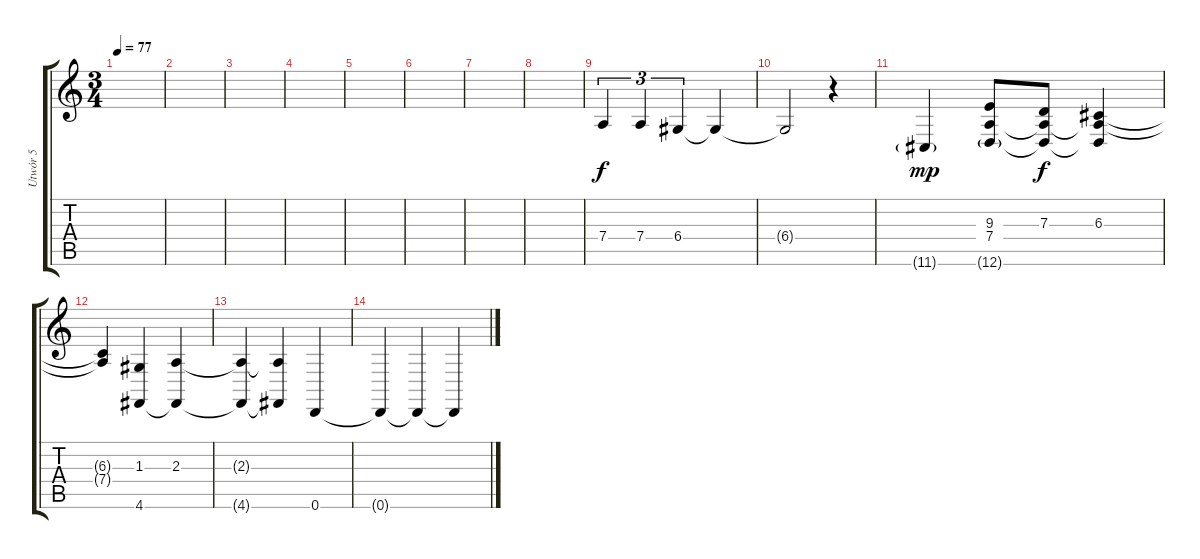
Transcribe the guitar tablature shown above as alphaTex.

\track ("Utwór 5" "Utwór 5") {instrument stringensemble1}
\staff {score tabs}
\tuning (E4 B3 G3 D3 A2 D2) {hide}
\ts (3 4)
\tempo 77
\clef g2
\ks c
|
|
|
|
|
|
|
|
7.4.4{tu (3 2)} 7.4.4{tu (3 2)} 6.4.4{tu (3 2)} 6.4{t}.4 |
6.4{t}.2 r.4 |
11.6{g}.4{dy mp} (9.3 7.4 12.6{g}).8 (7.3 7.4{t} 12.6{t}).8{dy f} (6.3 7.4{t} 12.6{t}).4 |
(6.3{t} 7.4{t}).4 (1.3 4.6).4 (2.3 4.6{t}).4 |
(2.3{t} 4.6{t}).4 (2.3{t} 4.6{t}).4 0.6.4 |
0.6{t}.4 0.6{t}.4 0.6{t}.4
